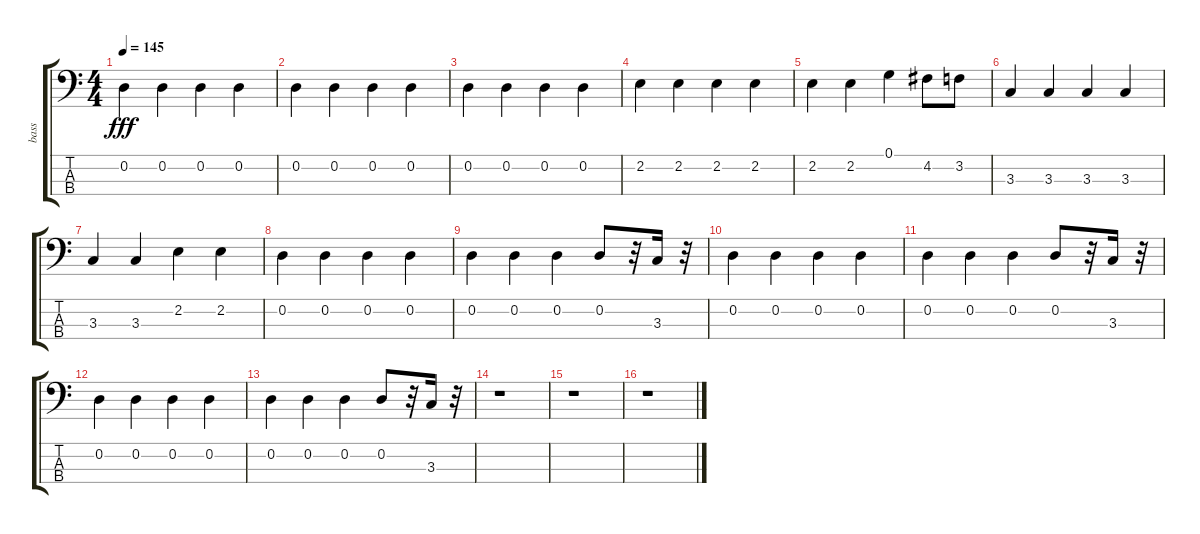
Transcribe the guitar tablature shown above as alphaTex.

\track ("bass" "bass") {instrument electricbassfinger}
\staff {score tabs}
\tuning (G2 D2 A1 E1) {hide}
\ts (4 4)
\tempo 145
\clef f4
\ks c
0.2.4{dy fff} 0.2.4 0.2.4 0.2.4 |
0.2.4 0.2.4 0.2.4 0.2.4 |
0.2.4 0.2.4 0.2.4 0.2.4 |
2.2.4 2.2.4 2.2.4 2.2.4 |
2.2.4 2.2.4 0.1.4 4.2.8 3.2.8 |
3.3.4 3.3.4 3.3.4 3.3.4 |
3.3.4 3.3.4 2.2.4 2.2.4 |
0.2.4 0.2.4 0.2.4 0.2.4 |
0.2.4 0.2.4 0.2.4 0.2.8 r.32 3.3.16 r.32 |
0.2.4 0.2.4 0.2.4 0.2.4 |
0.2.4 0.2.4 0.2.4 0.2.8 r.32 3.3.16 r.32 |
0.2.4 0.2.4 0.2.4 0.2.4 |
0.2.4 0.2.4 0.2.4 0.2.8 r.32 3.3.16 r.32 |
r.1 |
r.1 |
r.1
